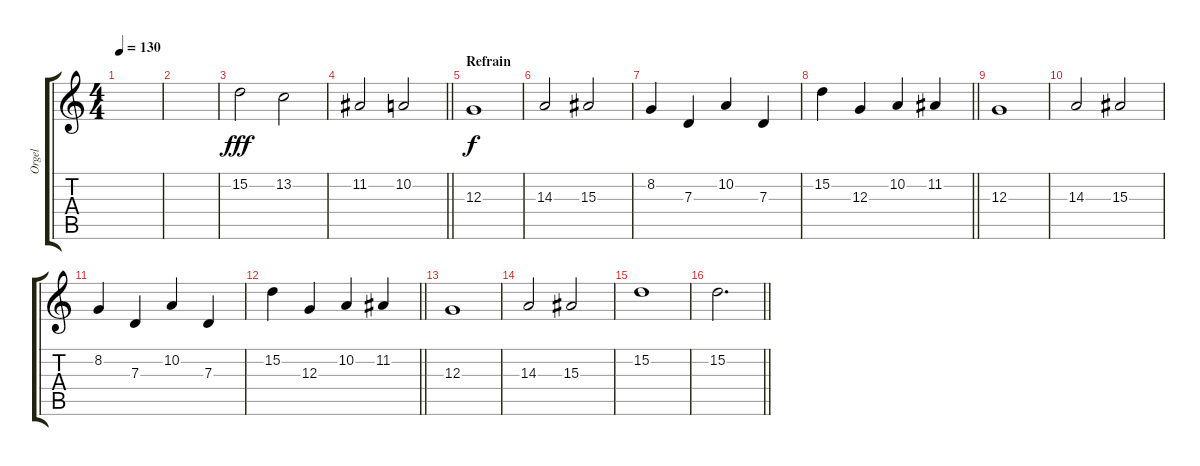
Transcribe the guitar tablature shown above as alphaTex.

\track ("Orgel" "Orgel") {instrument drawbarorgan}
\staff {score tabs}
\tuning (E4 B3 G3 D3 A2 E2) {hide}
\ts (4 4)
\tempo 130
\clef g2
\ks c
|
|
15.2.2{dy fff} 13.2.2 |
\barLineRight lightlight
11.2.2 10.2.2 |
\section ("" "Refrain")
12.3.1{dy f} |
14.3.2 15.3.2 |
8.2.4 7.3.4 10.2.4 7.3.4 |
\barLineRight lightlight
15.2.4 12.3.4 10.2.4 11.2.4 |
12.3.1 |
14.3.2 15.3.2 |
8.2.4 7.3.4 10.2.4 7.3.4 |
\barLineRight lightlight
15.2.4 12.3.4 10.2.4 11.2.4 |
12.3.1 |
14.3.2 15.3.2 |
15.2.1 |
\barLineRight lightlight
15.2.2{d}
